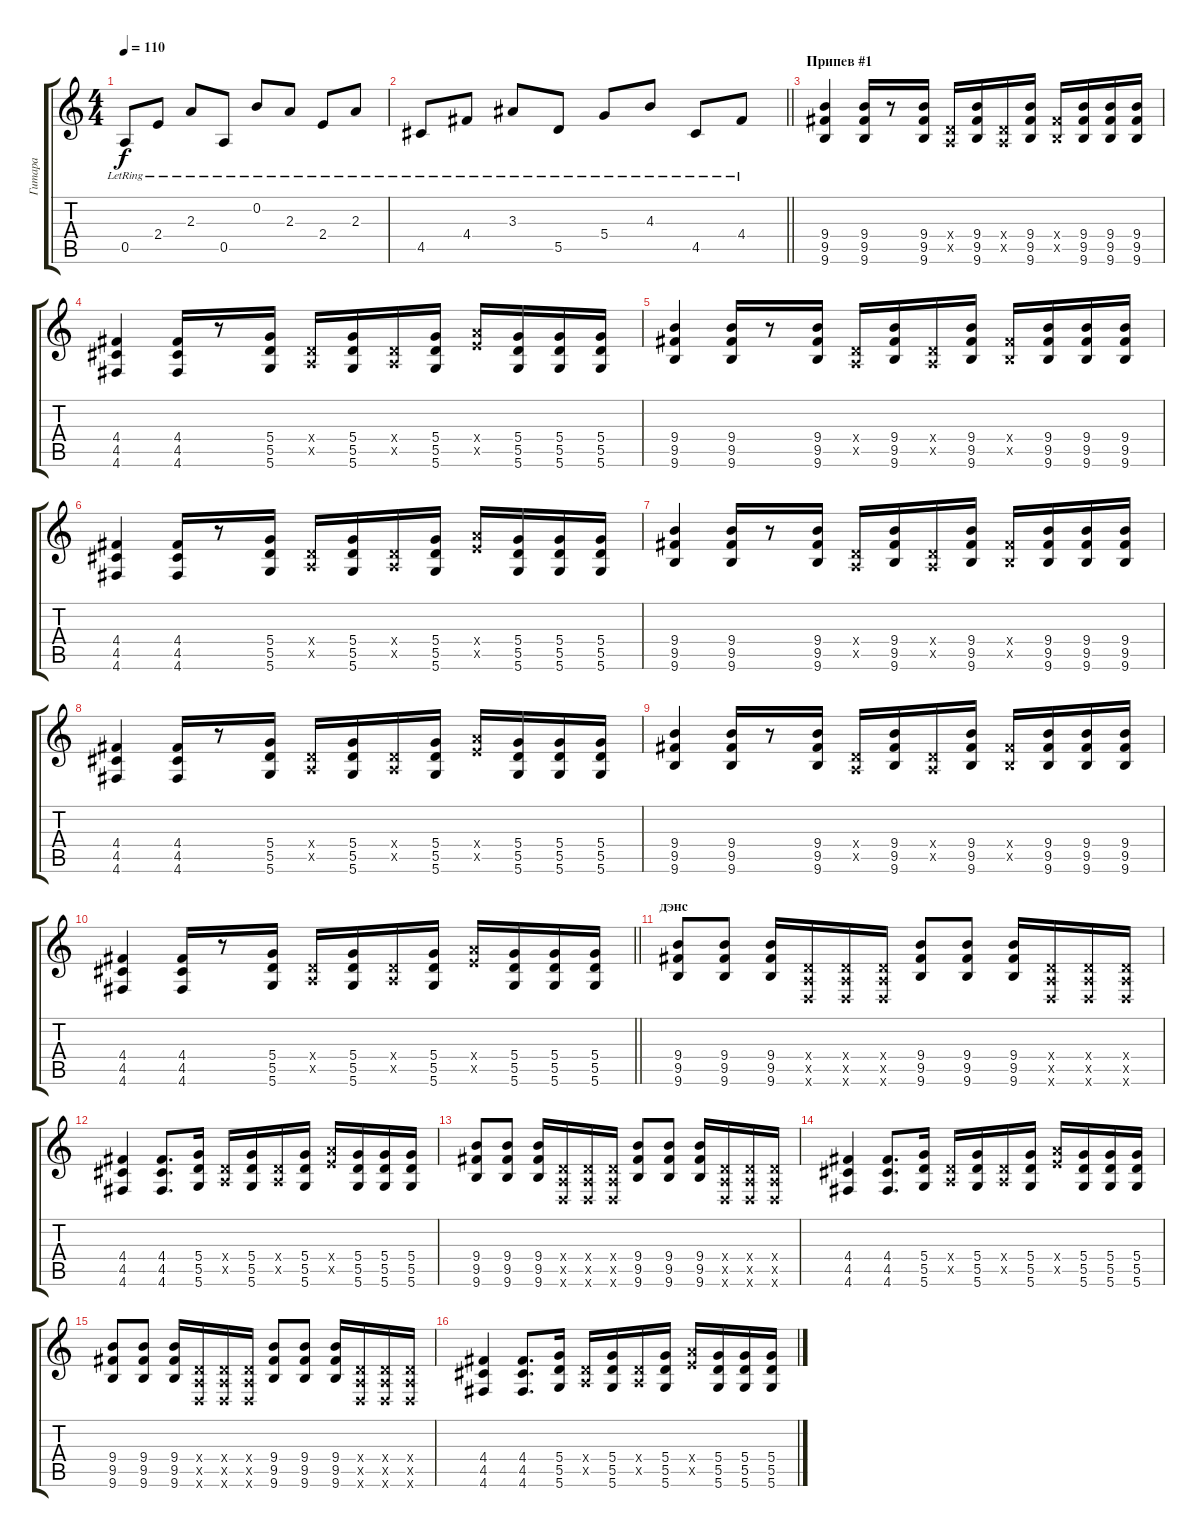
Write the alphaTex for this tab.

\track ("Гитара" "Гитара") {instrument acousticguitarsteel}
\staff {score tabs}
\tuning (E4 B3 G3 D3 A2 D2) {hide}
\ts (4 4)
\tempo 110
\clef g2
\ks c
0.5{lr}.8{dy f} 2.4{lr}.8 2.3{lr}.8 0.5{lr}.8 0.2{lr}.8 2.3{lr}.8 2.4{lr}.8 2.3{lr}.8 |
\barLineRight lightlight
4.5{lr}.8 4.4{lr}.8 3.3{lr}.8 5.5{lr}.8 5.4{lr}.8 4.3{lr}.8 4.5{lr}.8 4.4{lr}.8 |
\section ("" "Припев #1")
(9.4 9.5 9.6).4 (9.4 9.5 9.6).16 r.8 (9.4 9.5 9.6).16 (0.4{x} 0.5{x}).16 (9.4 9.5 9.6).16 (0.4{x} 0.5{x}).16 (9.4 9.5 9.6).16 (4.4{x} 2.5{x}).16 (9.4 9.5 9.6).16 (9.4 9.5 9.6).16 (9.4 9.5 9.6).16 |
(4.4 4.5 4.6).4 (4.4 4.5 4.6).16 r.8 (5.4 5.5 5.6).16 (0.4{x} 0.5{x}).16 (5.4 5.5 5.6).16 (0.4{x} 0.5{x}).16 (5.4 5.5 5.6).16 (7.4{x} 7.5{x}).16 (5.4 5.5 5.6).16 (5.4 5.5 5.6).16 (5.4 5.5 5.6).16 |
(9.4 9.5 9.6).4 (9.4 9.5 9.6).16 r.8 (9.4 9.5 9.6).16 (0.4{x} 0.5{x}).16 (9.4 9.5 9.6).16 (0.4{x} 0.5{x}).16 (9.4 9.5 9.6).16 (4.4{x} 2.5{x}).16 (9.4 9.5 9.6).16 (9.4 9.5 9.6).16 (9.4 9.5 9.6).16 |
(4.4 4.5 4.6).4 (4.4 4.5 4.6).16 r.8 (5.4 5.5 5.6).16 (0.4{x} 0.5{x}).16 (5.4 5.5 5.6).16 (0.4{x} 0.5{x}).16 (5.4 5.5 5.6).16 (7.4{x} 7.5{x}).16 (5.4 5.5 5.6).16 (5.4 5.5 5.6).16 (5.4 5.5 5.6).16 |
(9.4 9.5 9.6).4 (9.4 9.5 9.6).16 r.8 (9.4 9.5 9.6).16 (0.4{x} 0.5{x}).16 (9.4 9.5 9.6).16 (0.4{x} 0.5{x}).16 (9.4 9.5 9.6).16 (4.4{x} 2.5{x}).16 (9.4 9.5 9.6).16 (9.4 9.5 9.6).16 (9.4 9.5 9.6).16 |
(4.4 4.5 4.6).4 (4.4 4.5 4.6).16 r.8 (5.4 5.5 5.6).16 (0.4{x} 0.5{x}).16 (5.4 5.5 5.6).16 (0.4{x} 0.5{x}).16 (5.4 5.5 5.6).16 (7.4{x} 7.5{x}).16 (5.4 5.5 5.6).16 (5.4 5.5 5.6).16 (5.4 5.5 5.6).16 |
(9.4 9.5 9.6).4 (9.4 9.5 9.6).16 r.8 (9.4 9.5 9.6).16 (0.4{x} 0.5{x}).16 (9.4 9.5 9.6).16 (0.4{x} 0.5{x}).16 (9.4 9.5 9.6).16 (4.4{x} 2.5{x}).16 (9.4 9.5 9.6).16 (9.4 9.5 9.6).16 (9.4 9.5 9.6).16 |
\barLineRight lightlight
(4.4 4.5 4.6).4 (4.4 4.5 4.6).16 r.8 (5.4 5.5 5.6).16 (0.4{x} 0.5{x}).16 (5.4 5.5 5.6).16 (0.4{x} 0.5{x}).16 (5.4 5.5 5.6).16 (7.4{x} 7.5{x}).16 (5.4 5.5 5.6).16 (5.4 5.5 5.6).16 (5.4 5.5 5.6).16 |
\section ("" "дэнс")
(9.4 9.5 9.6).8 (9.4 9.5 9.6).8 (9.4 9.5 9.6).16 (0.4{x} 0.5{x} 0.6{x}).16 (0.4{x} 0.5{x} 0.6{x}).16 (0.4{x} 0.5{x} 0.6{x}).16 (9.4 9.5 9.6).8 (9.4 9.5 9.6).8 (9.4 9.5 9.6).16 (0.4{x} 0.5{x} 0.6{x}).16 (0.4{x} 0.5{x} 0.6{x}).16 (0.4{x} 0.5{x} 0.6{x}).16 |
(4.4 4.5 4.6).4 (4.4 4.5 4.6).8{d} (5.4 5.5 5.6).16 (0.4{x} 0.5{x}).16 (5.4 5.5 5.6).16 (0.4{x} 0.5{x}).16 (5.4 5.5 5.6).16 (7.4{x} 7.5{x}).16 (5.4 5.5 5.6).16 (5.4 5.5 5.6).16 (5.4 5.5 5.6).16 |
(9.4 9.5 9.6).8 (9.4 9.5 9.6).8 (9.4 9.5 9.6).16 (0.4{x} 0.5{x} 0.6{x}).16 (0.4{x} 0.5{x} 0.6{x}).16 (0.4{x} 0.5{x} 0.6{x}).16 (9.4 9.5 9.6).8 (9.4 9.5 9.6).8 (9.4 9.5 9.6).16 (0.4{x} 0.5{x} 0.6{x}).16 (0.4{x} 0.5{x} 0.6{x}).16 (0.4{x} 0.5{x} 0.6{x}).16 |
(4.4 4.5 4.6).4 (4.4 4.5 4.6).8{d} (5.4 5.5 5.6).16 (0.4{x} 0.5{x}).16 (5.4 5.5 5.6).16 (0.4{x} 0.5{x}).16 (5.4 5.5 5.6).16 (7.4{x} 7.5{x}).16 (5.4 5.5 5.6).16 (5.4 5.5 5.6).16 (5.4 5.5 5.6).16 |
(9.4 9.5 9.6).8 (9.4 9.5 9.6).8 (9.4 9.5 9.6).16 (0.4{x} 0.5{x} 0.6{x}).16 (0.4{x} 0.5{x} 0.6{x}).16 (0.4{x} 0.5{x} 0.6{x}).16 (9.4 9.5 9.6).8 (9.4 9.5 9.6).8 (9.4 9.5 9.6).16 (0.4{x} 0.5{x} 0.6{x}).16 (0.4{x} 0.5{x} 0.6{x}).16 (0.4{x} 0.5{x} 0.6{x}).16 |
(4.4 4.5 4.6).4 (4.4 4.5 4.6).8{d} (5.4 5.5 5.6).16 (0.4{x} 0.5{x}).16 (5.4 5.5 5.6).16 (0.4{x} 0.5{x}).16 (5.4 5.5 5.6).16 (7.4{x} 7.5{x}).16 (5.4 5.5 5.6).16 (5.4 5.5 5.6).16 (5.4 5.5 5.6).16
